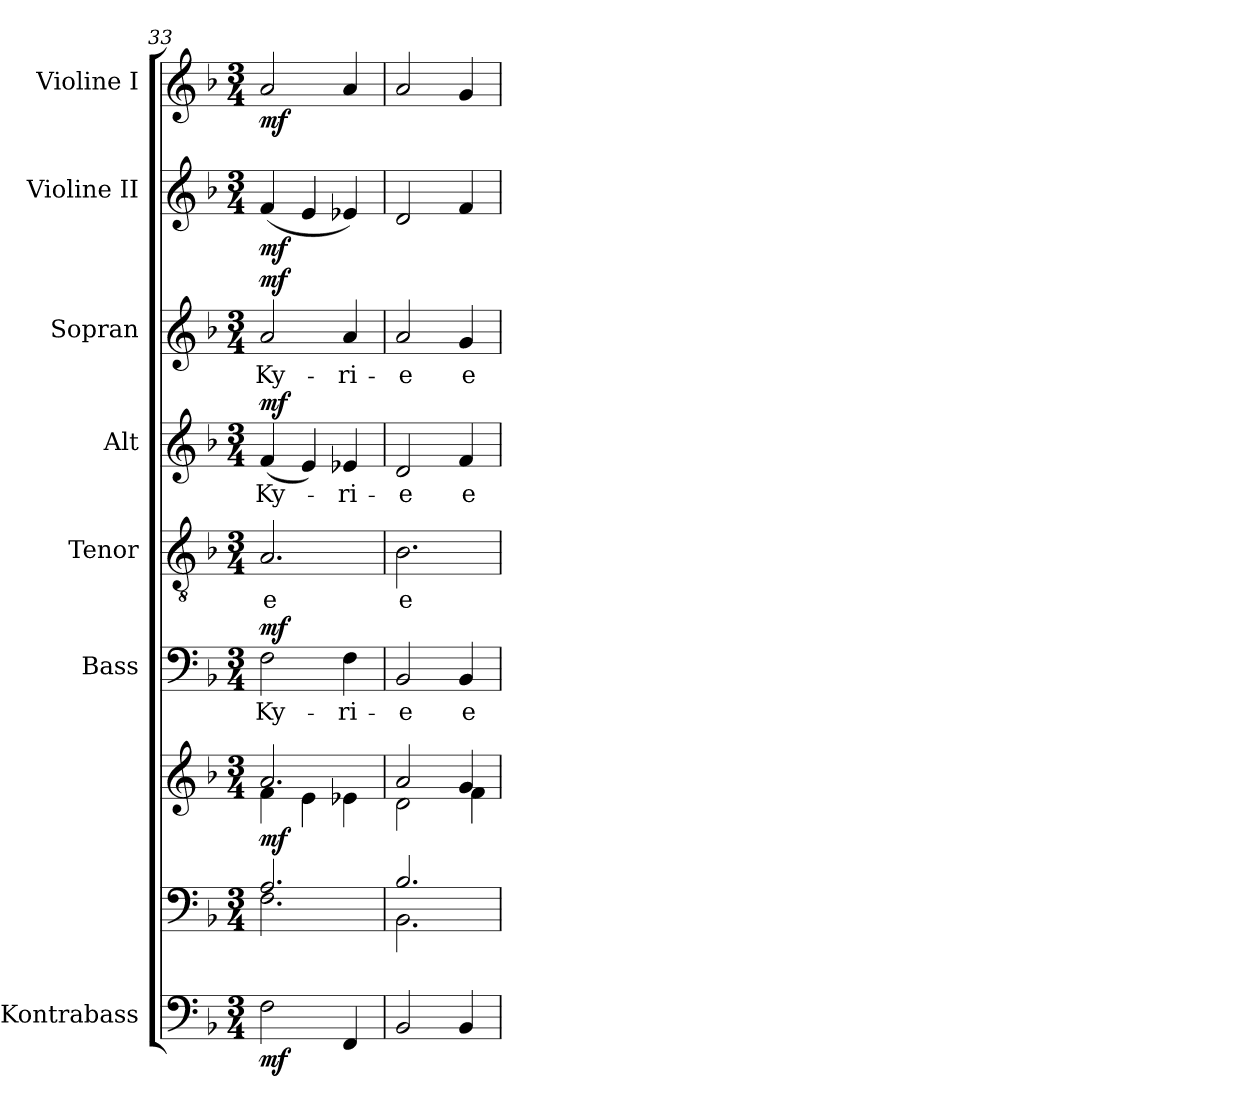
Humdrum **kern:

**kern	**dynam	**kern	**kern	**dynam	**kern	**text	**dynam	**kern	**text	**kern	**text	**dynam	**kern	**text	**dynam	**kern	**dynam	**kern	**dynam
*part8	*part8	*part7	*part7	*part7	*part6	*part6	*part6	*part5	*part5	*part4	*part4	*part4	*part3	*part3	*part3	*part2	*part2	*part1	*part1
*staff9	*staff9	*staff8	*staff7	*staff7/8	*staff6	*staff6	*staff6	*staff5	*staff5	*staff4	*staff4	*staff4	*staff3	*staff3	*staff3	*staff2	*staff2	*staff1	*staff1
*I"Kontrabass	*	*	*	*	*I"Bass	*	*	*I"Tenor	*	*I"Alt	*	*	*I"Sopran	*	*	*I"Violine II	*	*I"Violine I	*
*I'Kb.	*	*	*	*	*I'B.	*	*	*I'T.	*	*I'A.	*	*	*I'S.	*	*	*I'Vl. II	*	*I'Vl. I	*
!!LO:PB:g=z
*clefF4	*	*clefF4	*clefG2	*	*clefF4	*	*	*clefGv2	*	*clefG2	*	*	*clefG2	*	*	*clefG2	*	*clefG2	*
*ITrd7c12	*	*	*	*	*	*	*	*	*	*	*	*	*	*	*	*	*	*	*
*k[b-]	*	*k[b-]	*k[b-]	*	*k[b-]	*	*	*k[b-]	*	*k[b-]	*	*	*k[b-]	*	*	*k[b-]	*	*k[b-]	*
*F:	*	*F:	*F:	*	*F:	*	*	*F:	*	*F:	*	*	*F:	*	*	*F:	*	*F:	*
*M3/4	*	*M3/4	*M3/4	*	*M3/4	*	*	*M3/4	*	*M3/4	*	*	*M3/4	*	*	*M3/4	*	*M3/4	*
=33	=33	=33	=33	=33	=33	=33	=33	=33	=33	=33	=33	=33	=33	=33	=33	=33	=33	=33	=33
*	*	*^	*^	*	*	*	*	*	*	*	*	*	*	*	*	*	*	*	*
!	!LO:DY:b	!	!	!	!	!LO:DY:b	!	!LO:LY:b	!LO:DY:a	!	!LO:LY:b	!	!LO:LY:b	!LO:DY:a	!	!LO:LY:b	!LO:DY:a	!	!LO:DY:b	!	!LO:DY:b
2FF\	mf	2.A/	2.F\	2.a/	4f\	mf	2F\	Ky-	mf	2.A/	-e	(<4f/	Ky-	mf	2a/	Ky-	mf	(<4f/	mf	2a/	mf
.	.	.	.	.	4e\	.	.	.	.	.	.	4e/)	.	.	.	.	.	4e/	.	.	.
!	!	!	!	!	!	!	!	!LO:LY:b	!	!	!	!	!LO:LY:b	!	!	!LO:LY:b	!	!	!	!	!
4FFF/	.	.	.	.	4e-X\	.	4F\	-ri-	.	.	.	4e-X/	-ri-	.	4a/	-ri-	.	4e-X/)	.	4a/	.
=34	=34	=34	=34	=34	=34	=34	=34	=34	=34	=34	=34	=34	=34	=34	=34	=34	=34	=34	=34	=34	=34
!	!	!	!	!	!	!	!	!LO:LY:b	!	!	!LO:LY:b	!	!LO:LY:b	!	!	!LO:LY:b	!	!	!	!	!
2BBB-/	.	2.B-/	2.BB-\	2a/	2d\	.	2BB-/	-e	.	2.B-\	e-	2d/	-e	.	2a/	-e	.	2d/	.	2a/	.
!	!	!	!	!	!	!	!	!LO:LY:b	!	!	!	!	!LO:LY:b	!	!	!LO:LY:b	!	!	!	!	!
4BBB-/	.	.	.	4g/	4f\	.	4BB-/	e-	.	.	.	4f/	e-	.	4g/	e-	.	4f/	.	4g/	.
*	*	*v	*v	*	*	*	*	*	*	*	*	*	*	*	*	*	*	*	*	*	*
*	*	*	*v	*v	*	*	*	*	*	*	*	*	*	*	*	*	*	*	*	*
=	=	=	=	=	=	=	=	=	=	=	=	=	=	=	=	=	=	=	=
*-	*-	*-	*-	*-	*-	*-	*-	*-	*-	*-	*-	*-	*-	*-	*-	*-	*-	*-	*-
